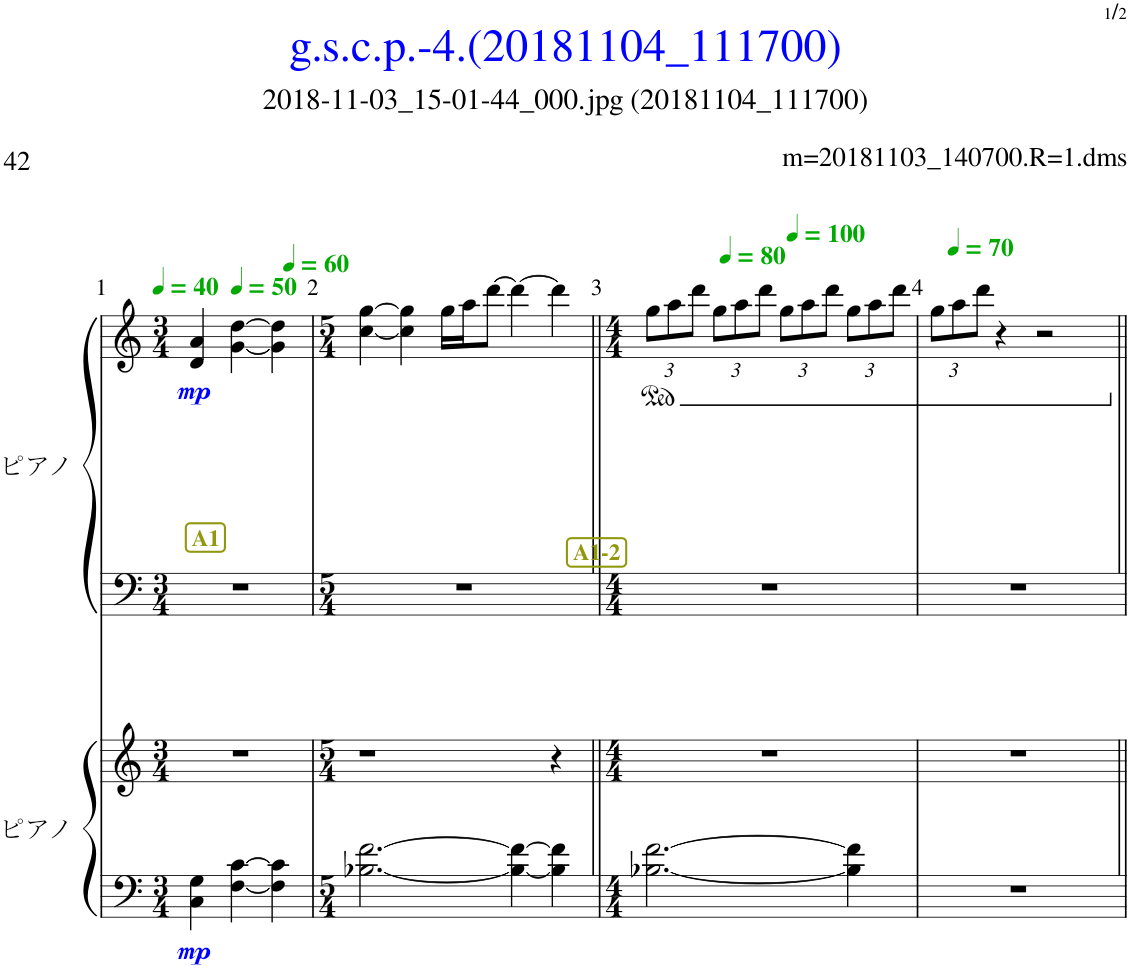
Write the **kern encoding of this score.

**kern	**kern	**dynam	**kern	**kern	**dynam
*part2	*part2	*part2	*part1	*part1	*part1
*staff4	*staff3	*staff3/4	*staff2	*staff1	*staff1/2
*I"ピアノ	*	*	*I"ピアノ	*	*
*clefF4	*clefG2	*	*clefF4	*clefG2	*
*k[]	*k[]	*	*k[]	*k[]	*
*M3/4	*M3/4	*	*M3/4	*M3/4	*
*MM40	*MM40	*	*MM40	*MM40	*
!!LO:REH:place=s1:b:B:cj:color=#91980E:fs=11:t=A1
=1	=1	=1	=1	=1	=1
!	!	!LO:DY:b=2	!	!	!LO:DY:b
4C\ 4G\	2.r	mp	2.r	4d/ 4a/	mp
*	*	*	*	*MM50	*
[4F\ [4c\	.	.	.	[4g\ [4dd\	.
4F\] 4c\]	.	.	.	4g\] 4dd\]	.
=2	=2	=2	=2	=2	=2
*M5/4	*M5/4	*	*M5/4	*M5/4	*
*	*	*	*	*MM60	*
[2.B-X\ [2.f\	1r	.	4%5r	[4cc\ [4gg\	.
.	.	.	.	4cc\] 4gg\]	.
.	.	.	.	16gg\LL	.
.	.	.	.	16aa\J	.
.	.	.	.	[8ddd\J	.
4B-\_ 4f\_	.	.	.	4ddd\_	.
4B-\] 4f\]	4r	.	.	4ddd\]	.
!!LO:REH:place=s1:b:B:cj:color=#91980E:fs=11:t=A1-2
=3||	=3||	=3||	=3||	=3||	=3||
*M4/4	*M4/4	*	*M4/4	*M4/4	*
*	*	*	*	*ped	*
*	*	*	*	*Xbrackettup	*
[2.B-X\ [2.f\	1r	.	1r	12gg\L	.
.	.	.	.	12aa\	.
.	.	.	.	12ddd\J	.
*	*	*	*	*MM80	*
.	.	.	.	12gg\L	.
.	.	.	.	12aa\	.
.	.	.	.	12ddd\J	.
*	*	*	*	*MM100	*
.	.	.	.	12gg\L	.
.	.	.	.	12aa\	.
.	.	.	.	12ddd\J	.
4B-\] 4f\]	.	.	.	12gg\L	.
.	.	.	.	12aa\	.
.	.	.	.	12ddd\J	.
=4	=4	=4	=4	=4	=4
*	*	*	*	*MM70	*
1r	1r	.	1r	12gg\L	.
.	.	.	.	12aa\	.
.	.	.	.	12ddd\J	.
.	.	.	.	4r	.
.	.	.	.	2r	.
*	*	*	*	*Xped	*
=||	=||	=||	=||	=||	=||
*-	*-	*-	*-	*-	*-
